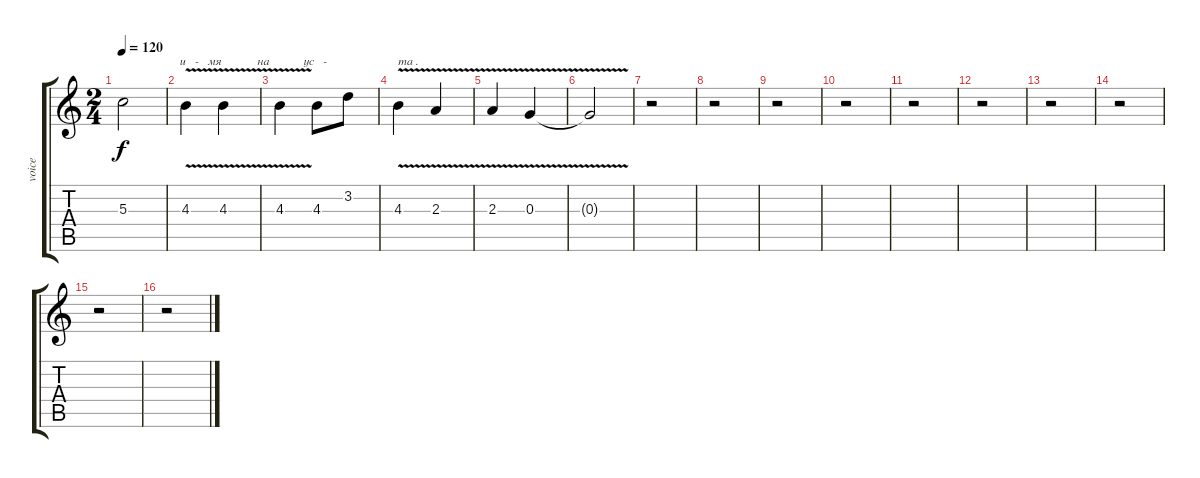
\track ("voice" "voice") {instrument synthbass1}
\staff {score tabs}
\tuning (E4 B3 G3 D3 A2 E2) {hide}
\ts (2 4)
\tempo 120
\clef g2
\ks c
5.3{t}.2{txt "                   и   -   мя            на " dy f} |
4.3{v}.4 4.3{v}.4 |
4.3{v}.4{txt "        ус   - "} 4.3.8 3.2.8 |
4.3{v}.4{txt "та ."} 2.3{v}.4 |
2.3{v}.4 0.3{v}.4 |
0.3{t}.2 |
r.2 |
r.2 |
r.2 |
r.2 |
r.2 |
r.2 |
r.2 |
r.2 |
r.2 |
r.2
